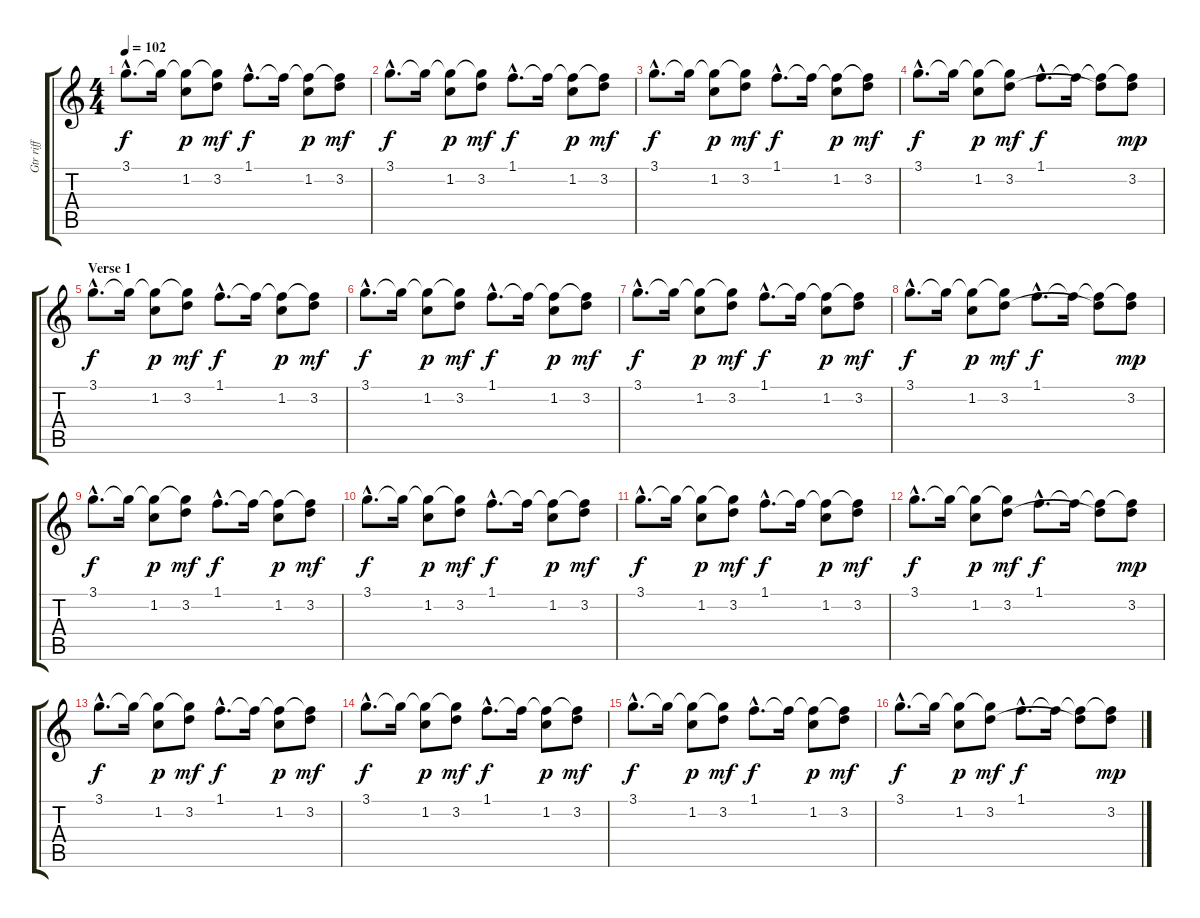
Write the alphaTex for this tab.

\track ("Gtr riff" "Gtr riff") {instrument electricguitarclean}
\staff {score tabs}
\tuning (E4 B3 G3 D3 A2 E2) {hide}
\ts (4 4)
\tempo 102
\clef g2
\ks c
3.1{hac}.8{d dy f} 3.1{t}.16 (3.1{t} 1.2).8{dy p} (3.1{t} 3.2).8{dy mf} 1.1{hac}.8{d dy f} 1.1{t}.16 (1.1{t} 1.2).8{dy p} (1.1{t} 3.2).8{dy mf} |
3.1{hac}.8{d dy f} 3.1{t}.16 (3.1{t} 1.2).8{dy p} (3.1{t} 3.2).8{dy mf} 1.1{hac}.8{d dy f} 1.1{t}.16 (1.1{t} 1.2).8{dy p} (1.1{t} 3.2).8{dy mf} |
3.1{hac}.8{d dy f} 3.1{t}.16 (3.1{t} 1.2).8{dy p} (3.1{t} 3.2).8{dy mf} 1.1{hac}.8{d dy f} 1.1{t}.16 (1.1{t} 1.2).8{dy p} (1.1{t} 3.2).8{dy mf} |
3.1{hac}.8{d dy f} 3.1{t}.16 (3.1{t} 1.2).8{dy p} (3.1{t} 3.2).8{dy mf} 1.1{hac}.8{d dy f} 1.1{t}.16 (1.1{t} 3.2{t}).8 (1.1{t} 3.2).8{dy mp} |
\section ("" "Verse 1")
3.1{hac}.8{d dy f} 3.1{t}.16 (3.1{t} 1.2).8{dy p} (3.1{t} 3.2).8{dy mf} 1.1{hac}.8{d dy f} 1.1{t}.16 (1.1{t} 1.2).8{dy p} (1.1{t} 3.2).8{dy mf} |
3.1{hac}.8{d dy f} 3.1{t}.16 (3.1{t} 1.2).8{dy p} (3.1{t} 3.2).8{dy mf} 1.1{hac}.8{d dy f} 1.1{t}.16 (1.1{t} 1.2).8{dy p} (1.1{t} 3.2).8{dy mf} |
3.1{hac}.8{d dy f} 3.1{t}.16 (3.1{t} 1.2).8{dy p} (3.1{t} 3.2).8{dy mf} 1.1{hac}.8{d dy f} 1.1{t}.16 (1.1{t} 1.2).8{dy p} (1.1{t} 3.2).8{dy mf} |
3.1{hac}.8{d dy f} 3.1{t}.16 (3.1{t} 1.2).8{dy p} (3.1{t} 3.2).8{dy mf} 1.1{hac}.8{d dy f} 1.1{t}.16 (1.1{t} 3.2{t}).8 (1.1{t} 3.2).8{dy mp} |
3.1{hac}.8{d dy f} 3.1{t}.16 (3.1{t} 1.2).8{dy p} (3.1{t} 3.2).8{dy mf} 1.1{hac}.8{d dy f} 1.1{t}.16 (1.1{t} 1.2).8{dy p} (1.1{t} 3.2).8{dy mf} |
3.1{hac}.8{d dy f} 3.1{t}.16 (3.1{t} 1.2).8{dy p} (3.1{t} 3.2).8{dy mf} 1.1{hac}.8{d dy f} 1.1{t}.16 (1.1{t} 1.2).8{dy p} (1.1{t} 3.2).8{dy mf} |
3.1{hac}.8{d dy f} 3.1{t}.16 (3.1{t} 1.2).8{dy p} (3.1{t} 3.2).8{dy mf} 1.1{hac}.8{d dy f} 1.1{t}.16 (1.1{t} 1.2).8{dy p} (1.1{t} 3.2).8{dy mf} |
3.1{hac}.8{d dy f} 3.1{t}.16 (3.1{t} 1.2).8{dy p} (3.1{t} 3.2).8{dy mf} 1.1{hac}.8{d dy f} 1.1{t}.16 (1.1{t} 3.2{t}).8 (1.1{t} 3.2).8{dy mp} |
3.1{hac}.8{d dy f} 3.1{t}.16 (3.1{t} 1.2).8{dy p} (3.1{t} 3.2).8{dy mf} 1.1{hac}.8{d dy f} 1.1{t}.16 (1.1{t} 1.2).8{dy p} (1.1{t} 3.2).8{dy mf} |
3.1{hac}.8{d dy f} 3.1{t}.16 (3.1{t} 1.2).8{dy p} (3.1{t} 3.2).8{dy mf} 1.1{hac}.8{d dy f} 1.1{t}.16 (1.1{t} 1.2).8{dy p} (1.1{t} 3.2).8{dy mf} |
3.1{hac}.8{d dy f} 3.1{t}.16 (3.1{t} 1.2).8{dy p} (3.1{t} 3.2).8{dy mf} 1.1{hac}.8{d dy f} 1.1{t}.16 (1.1{t} 1.2).8{dy p} (1.1{t} 3.2).8{dy mf} |
3.1{hac}.8{d dy f} 3.1{t}.16 (3.1{t} 1.2).8{dy p} (3.1{t} 3.2).8{dy mf} 1.1{hac}.8{d dy f} 1.1{t}.16 (1.1{t} 3.2{t}).8 (1.1{t} 3.2).8{dy mp}
